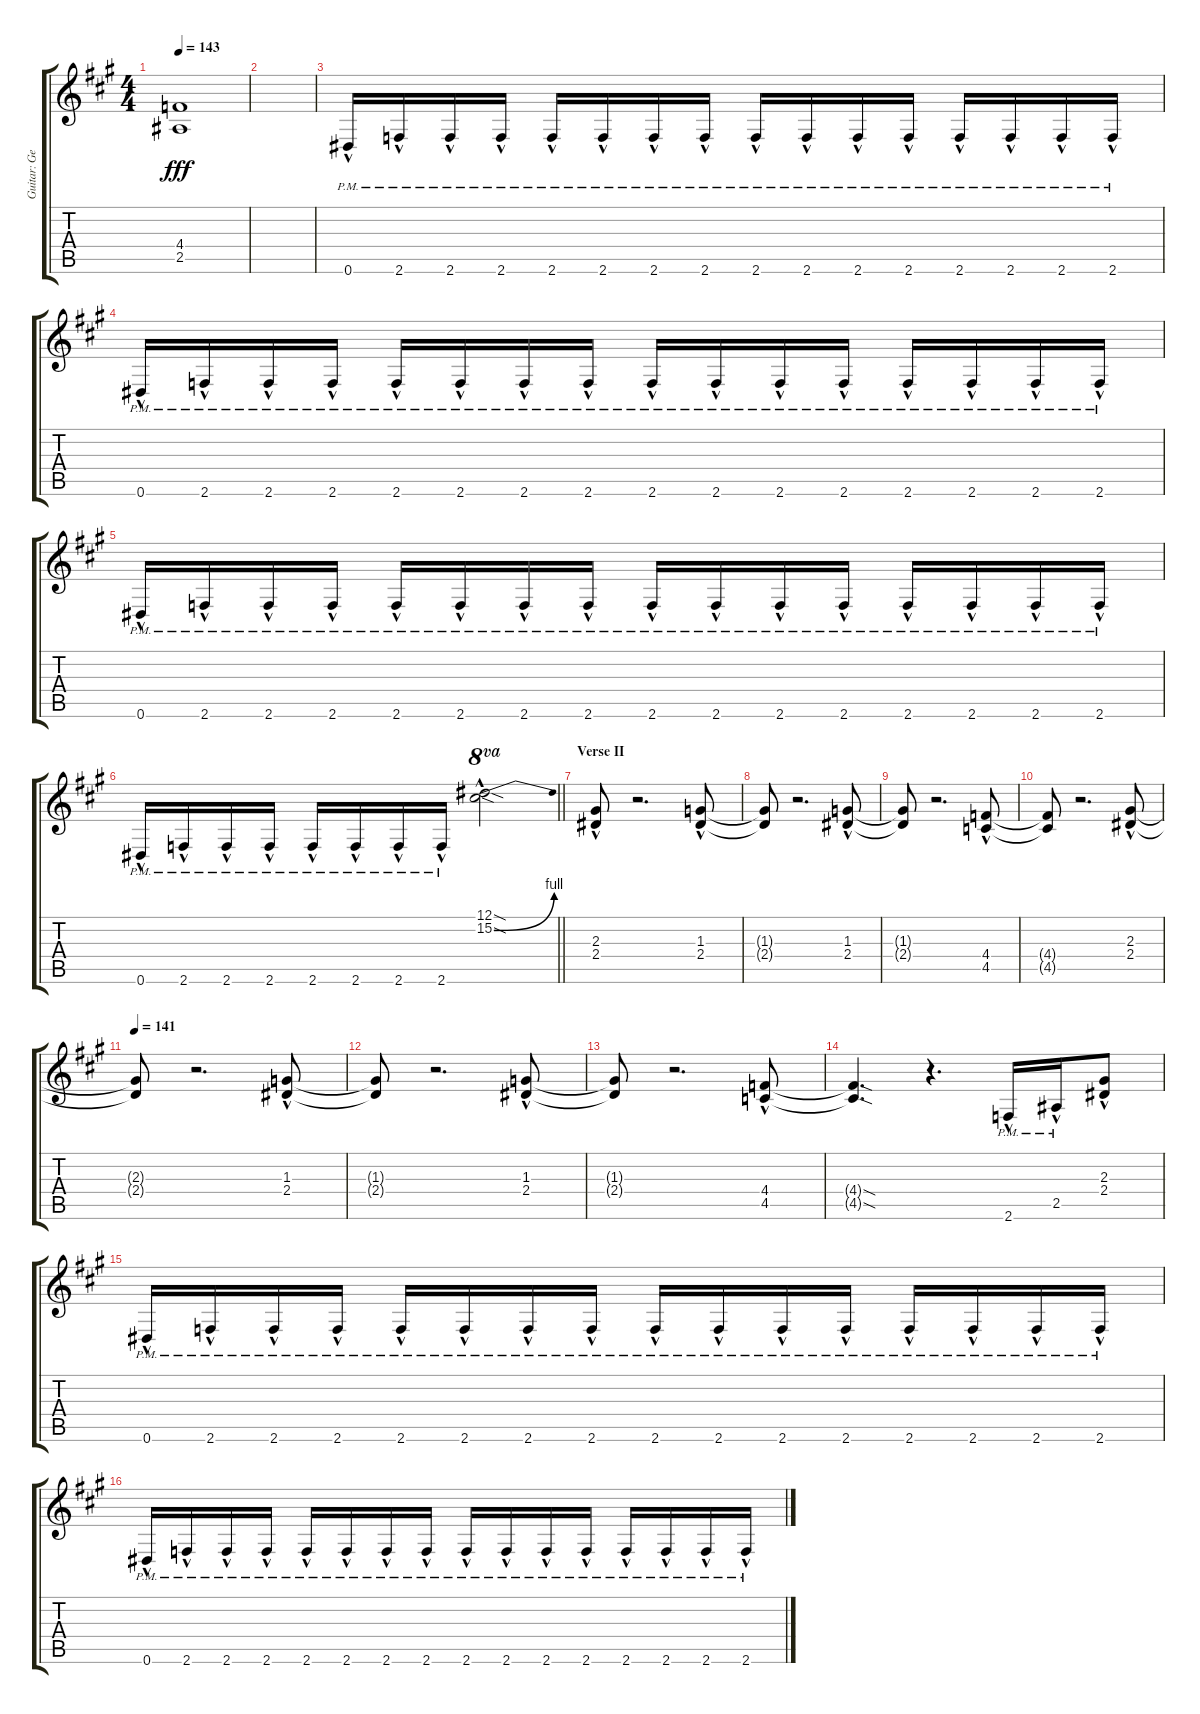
\track ("Guitar: George" "Guitar: Ge") {instrument overdrivenguitar}
\staff {score tabs}
\tuning (Eb4 Bb3 Gb3 Db3 Ab2 Eb2) {hide}
\ts (4 4)
\tempo 143
\clef g2
\ks a
(4.4{t} 2.5{t}).1{dy fff} |
|
0.6{hac pm}.16 2.6{hac pm}.16 2.6{hac pm}.16 2.6{hac pm}.16 2.6{hac pm}.16 2.6{hac pm}.16 2.6{hac pm}.16 2.6{hac pm}.16 2.6{hac pm}.16 2.6{hac pm}.16 2.6{hac pm}.16 2.6{hac pm}.16 2.6{hac pm}.16 2.6{hac pm}.16 2.6{hac pm}.16 2.6{hac pm}.16 |
0.6{hac pm}.16 2.6{hac pm}.16 2.6{hac pm}.16 2.6{hac pm}.16 2.6{hac pm}.16 2.6{hac pm}.16 2.6{hac pm}.16 2.6{hac pm}.16 2.6{hac pm}.16 2.6{hac pm}.16 2.6{hac pm}.16 2.6{hac pm}.16 2.6{hac pm}.16 2.6{hac pm}.16 2.6{hac pm}.16 2.6{hac pm}.16 |
0.6{hac pm}.16 2.6{hac pm}.16 2.6{hac pm}.16 2.6{hac pm}.16 2.6{hac pm}.16 2.6{hac pm}.16 2.6{hac pm}.16 2.6{hac pm}.16 2.6{hac pm}.16 2.6{hac pm}.16 2.6{hac pm}.16 2.6{hac pm}.16 2.6{hac pm}.16 2.6{hac pm}.16 2.6{hac pm}.16 2.6{hac pm}.16 |
\barLineRight lightlight
0.6{hac pm}.16 2.6{hac pm}.16 2.6{hac pm}.16 2.6{hac pm}.16 2.6{hac pm}.16 2.6{hac pm}.16 2.6{hac pm}.16 2.6{hac pm}.16 (12.1{sod hac} 15.2{be (bend 0 0 60 4) sod hac}).2{ot 8va} |
\section ("" "Verse II")
(2.3{hac} 2.4{hac}).8 r.2{d} (1.3{hac} 2.4{hac}).8 |
(1.3{t} 2.4{t}).8 r.2{d} (1.3{hac} 2.4{hac}).8 |
(1.3{t} 2.4{t}).8 r.2{d} (4.4{hac} 4.5{hac}).8 |
(4.4{t} 4.5{t}).8 r.2{d} (2.3{hac} 2.4{hac}).8 |
\tempo 141
(2.3{t} 2.4{t}).8 r.2{d} (1.3{hac} 2.4{hac}).8 |
(1.3{t} 2.4{t}).8 r.2{d} (1.3{hac} 2.4{hac}).8 |
(1.3{t} 2.4{t}).8 r.2{d} (4.4{hac} 4.5{hac}).8 |
(4.4{sod t} 4.5{sod t}).4{d} r.4{d} 2.6{hac pm}.16 2.5{hac pm}.16 (2.3{hac} 2.4{hac}).8 |
0.6{hac pm}.16 2.6{hac pm}.16 2.6{hac pm}.16 2.6{hac pm}.16 2.6{hac pm}.16 2.6{hac pm}.16 2.6{hac pm}.16 2.6{hac pm}.16 2.6{hac pm}.16 2.6{hac pm}.16 2.6{hac pm}.16 2.6{hac pm}.16 2.6{hac pm}.16 2.6{hac pm}.16 2.6{hac pm}.16 2.6{hac pm}.16 |
0.6{hac pm}.16 2.6{hac pm}.16 2.6{hac pm}.16 2.6{hac pm}.16 2.6{hac pm}.16 2.6{hac pm}.16 2.6{hac pm}.16 2.6{hac pm}.16 2.6{hac pm}.16 2.6{hac pm}.16 2.6{hac pm}.16 2.6{hac pm}.16 2.6{hac pm}.16 2.6{hac pm}.16 2.6{hac pm}.16 2.6{hac pm}.16
